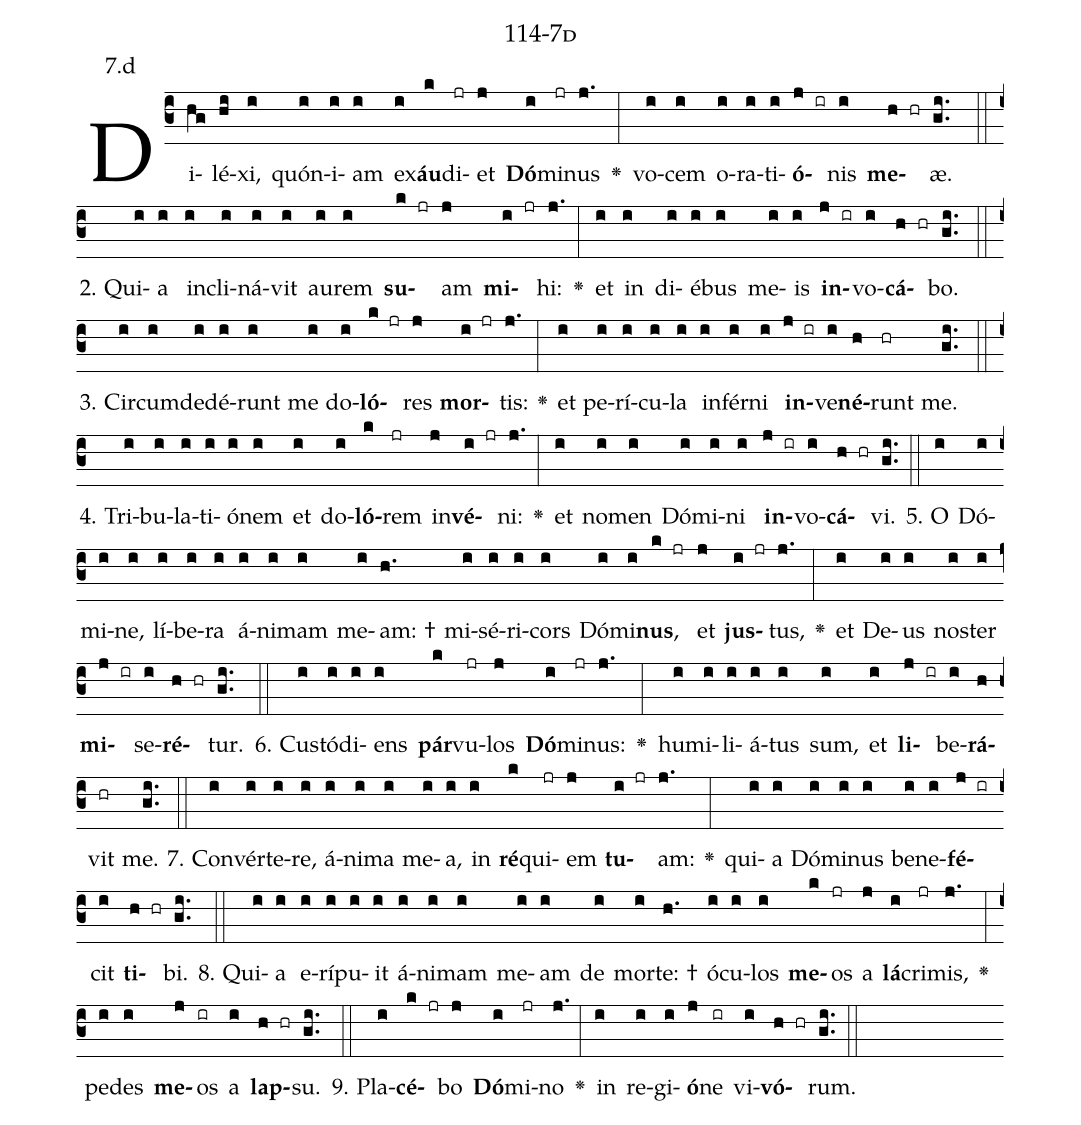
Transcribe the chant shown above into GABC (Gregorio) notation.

name: 114-7d;
annotation: 7.d;
%%
(c3)Di(hg)lé(hi)xi,(i) quón(i)i(i)am(i) ex(i)<b>áu</b>(k)di(jr)et(j) <b>Dó</b>(i)mi(jr)nus(j.) <v>\greheightstar</v>(:) vo(i)cem(i) o(i)ra(i)ti(i)<b>ó</b>(j ir)nis(i) <b>me</b>(h hr)æ.(gi..) (::)
2. Qui(i)a(i) in(i)cli(i)ná(i)vit(i) au(i)rem(i) <b>su</b>(k jr)am(j) <b>mi</b>(i jr)hi:(j.) <v>\greheightstar</v>(:) et(i) in(i) di(i)é(i)bus(i) me(i)is(i) <b>in</b>(j ir)vo(i)<b>cá</b>(h hr)bo.(gi..) (::)
3. Cir(i)cum(i)de(i)dé(i)runt(i) me(i) do(i)<b>ló</b>(k jr)res(j) <b>mor</b>(i jr)tis:(j.) <v>\greheightstar</v>(:) et(i) pe(i)rí(i)cu(i)la(i) in(i)fér(i)ni(i) <b>in</b>(j ir)ve(i)<b>né</b>(h)runt(hr) me.(gi..) (::)
4. Tri(i)bu(i)la(i)ti(i)ó(i)nem(i) et(i) do(i)<b>ló</b>(k)rem(jr) in(j)<b>vé</b>(i jr)ni:(j.) <v>\greheightstar</v>(:) et(i) no(i)men(i) Dó(i)mi(i)ni(i) <b>in</b>(j ir)vo(i)<b>cá</b>(h hr)vi.(gi..) (::)
5. O(i) Dó(i)mi(i)ne,(i) lí(i)be(i)ra(i) á(i)ni(i)mam(i) me(i)am: †(h.) mi(i)sé(i)ri(i)cors(i) Dó(i)mi(i)<b>nus</b>,(k jr) et(j) <b>jus</b>(i jr)tus,(j.) <v>\greheightstar</v>(:) et(i) De(i)us(i) nos(i)ter(i) <b>mi</b>(j ir)se(i)<b>ré</b>(h hr)tur.(gi..) (::)
6. Cus(i)tó(i)di(i)ens(i) <b>pár</b>(k)vu(jr)los(j) <b>Dó</b>(i)mi(jr)nus:(j.) <v>\greheightstar</v>(:) hu(i)mi(i)li(i)á(i)tus(i) sum,(i) et(i) <b>li</b>(j ir)be(i)<b>rá</b>(h)vit(hr) me.(gi..) (::)
7. Con(i)vér(i)te(i)re,(i) á(i)ni(i)ma(i) me(i)a,(i) in(i) <b>ré</b>(k)qui(jr)em(j) <b>tu</b>(i jr)am:(j.) <v>\greheightstar</v>(:) qui(i)a(i) Dó(i)mi(i)nus(i) be(i)ne(i)<b>fé</b>(j ir)cit(i) <b>ti</b>(h hr)bi.(gi..) (::)
8. Qui(i)a(i) e(i)rí(i)pu(i)it(i) á(i)ni(i)mam(i) me(i)am(i) de(i) mor(i)te: †(h.) ó(i)cu(i)los(i) <b>me</b>(k)os(jr) a(j) <b>lá</b>(i)cri(jr)mis,(j.) <v>\greheightstar</v>(:) pe(i)des(i) <b>me</b>(j)os(ir) a(i) <b>lap</b>(h hr)su.(gi..) (::)
9. Pla(i)<b>cé</b>(k jr)bo(j) <b>Dó</b>(i)mi(jr)no(j.) <v>\greheightstar</v>(:) in(i) re(i)gi(i)<b>ó</b>(j)ne(ir) vi(i)<b>vó</b>(h hr)rum.(gi..) (::)
